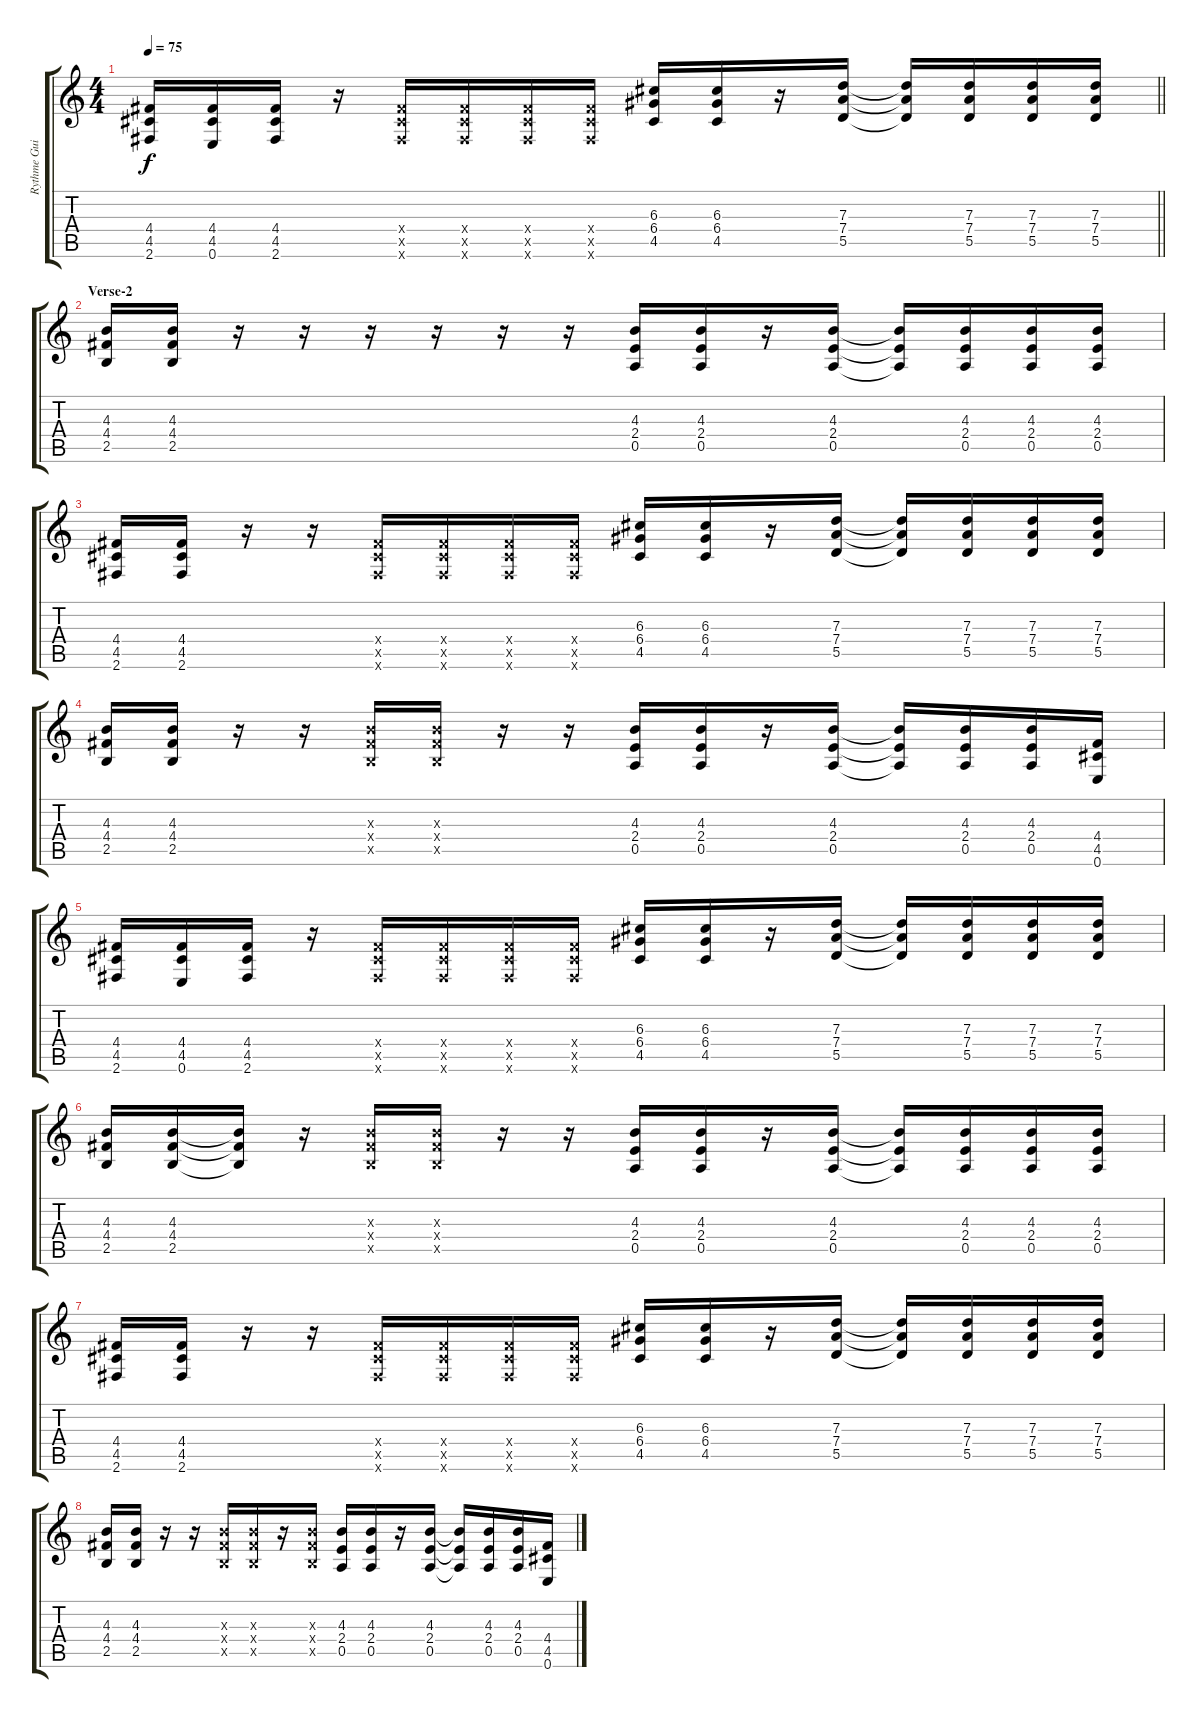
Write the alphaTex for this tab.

\track ("Rythme Guitar" "Rythme Gui") {instrument electricguitarclean}
\staff {score tabs}
\tuning (E4 B3 G3 D3 A2 E2) {hide}
\ts (4 4)
\tempo 75
\clef g2
\barLineRight lightlight
\ks c
(4.4 4.5 2.6).16{dy f} (4.4 4.5 0.6).16 (4.4 4.5 2.6).16 r.16 (4.4{x} 4.5{x} 2.6{x}).16 (4.4{x} 4.5{x} 2.6{x}).16 (4.4{x} 4.5{x} 2.6{x}).16 (4.4{x} 4.5{x} 2.6{x}).16 (6.3 6.4 4.5).16 (6.3 6.4 4.5).16 r.16 (7.3 7.4 5.5).16 (7.3{t} 7.4{t} 5.5{t}).16 (7.3 7.4 5.5).16 (7.3 7.4 5.5).16 (7.3 7.4 5.5).16 |
\section ("" "Verse-2")
(4.3 4.4 2.5).16{instrument distortionguitar} (4.3 4.4 2.5).16 r.16 r.16 r.16 r.16 r.16 r.16 (4.3 2.4 0.5).16 (4.3 2.4 0.5).16 r.16 (4.3 2.4 0.5).16 (4.3{t} 2.4{t} 0.5{t}).16 (4.3 2.4 0.5).16 (4.3 2.4 0.5).16 (4.3 2.4 0.5).16 |
(4.4 4.5 2.6).16 (4.4 4.5 2.6).16 r.16 r.16 (4.4{x} 4.5{x} 2.6{x}).16 (4.4{x} 4.5{x} 2.6{x}).16 (4.4{x} 4.5{x} 2.6{x}).16 (4.4{x} 4.5{x} 2.6{x}).16 (6.3 6.4 4.5).16 (6.3 6.4 4.5).16 r.16 (7.3 7.4 5.5).16 (7.3{t} 7.4{t} 5.5{t}).16 (7.3 7.4 5.5).16 (7.3 7.4 5.5).16 (7.3 7.4 5.5).16 |
(4.3 4.4 2.5).16 (4.3 4.4 2.5).16 r.16 r.16 (4.3{x} 4.4{x} 2.5{x}).16 (4.3{x} 4.4{x} 2.5{x}).16 r.16 r.16 (4.3 2.4 0.5).16 (4.3 2.4 0.5).16 r.16 (4.3 2.4 0.5).16 (4.3{t} 2.4{t} 0.5{t}).16 (4.3 2.4 0.5).16 (4.3 2.4 0.5).16 (4.4 4.5 0.6).16 |
(4.4 4.5 2.6).16 (4.4 4.5 0.6).16 (4.4 4.5 2.6).16 r.16 (4.4{x} 4.5{x} 2.6{x}).16 (4.4{x} 4.5{x} 2.6{x}).16 (4.4{x} 4.5{x} 2.6{x}).16 (4.4{x} 4.5{x} 2.6{x}).16 (6.3 6.4 4.5).16 (6.3 6.4 4.5).16 r.16 (7.3 7.4 5.5).16 (7.3{t} 7.4{t} 5.5{t}).16 (7.3 7.4 5.5).16 (7.3 7.4 5.5).16 (7.3 7.4 5.5).16 |
(4.3 4.4 2.5).16 (4.3 4.4 2.5).16 (4.3{t} 4.4{t} 2.5{t}).16 r.16 (4.3{x} 4.4{x} 2.5{x}).16 (4.3{x} 4.4{x} 2.5{x}).16 r.16 r.16 (4.3 2.4 0.5).16 (4.3 2.4 0.5).16 r.16 (4.3 2.4 0.5).16 (4.3{t} 2.4{t} 0.5{t}).16 (4.3 2.4 0.5).16 (4.3 2.4 0.5).16 (4.3 2.4 0.5).16 |
(4.4 4.5 2.6).16 (4.4 4.5 2.6).16 r.16 r.16 (4.4{x} 4.5{x} 2.6{x}).16 (4.4{x} 4.5{x} 2.6{x}).16 (4.4{x} 4.5{x} 2.6{x}).16 (4.4{x} 4.5{x} 2.6{x}).16 (6.3 6.4 4.5).16 (6.3 6.4 4.5).16 r.16 (7.3 7.4 5.5).16 (7.3{t} 7.4{t} 5.5{t}).16 (7.3 7.4 5.5).16 (7.3 7.4 5.5).16 (7.3 7.4 5.5).16 |
(4.3 4.4 2.5).16 (4.3 4.4 2.5).16 r.16 r.16 (4.3{x} 4.4{x} 2.5{x}).16 (4.3{x} 4.4{x} 2.5{x}).16 r.16 (4.3{x} 4.4{x} 2.5{x}).16 (4.3 2.4 0.5).16 (4.3 2.4 0.5).16 r.16 (4.3 2.4 0.5).16 (4.3{t} 2.4{t} 0.5{t}).16 (4.3 2.4 0.5).16 (4.3 2.4 0.5).16 (4.4 4.5 0.6).16
